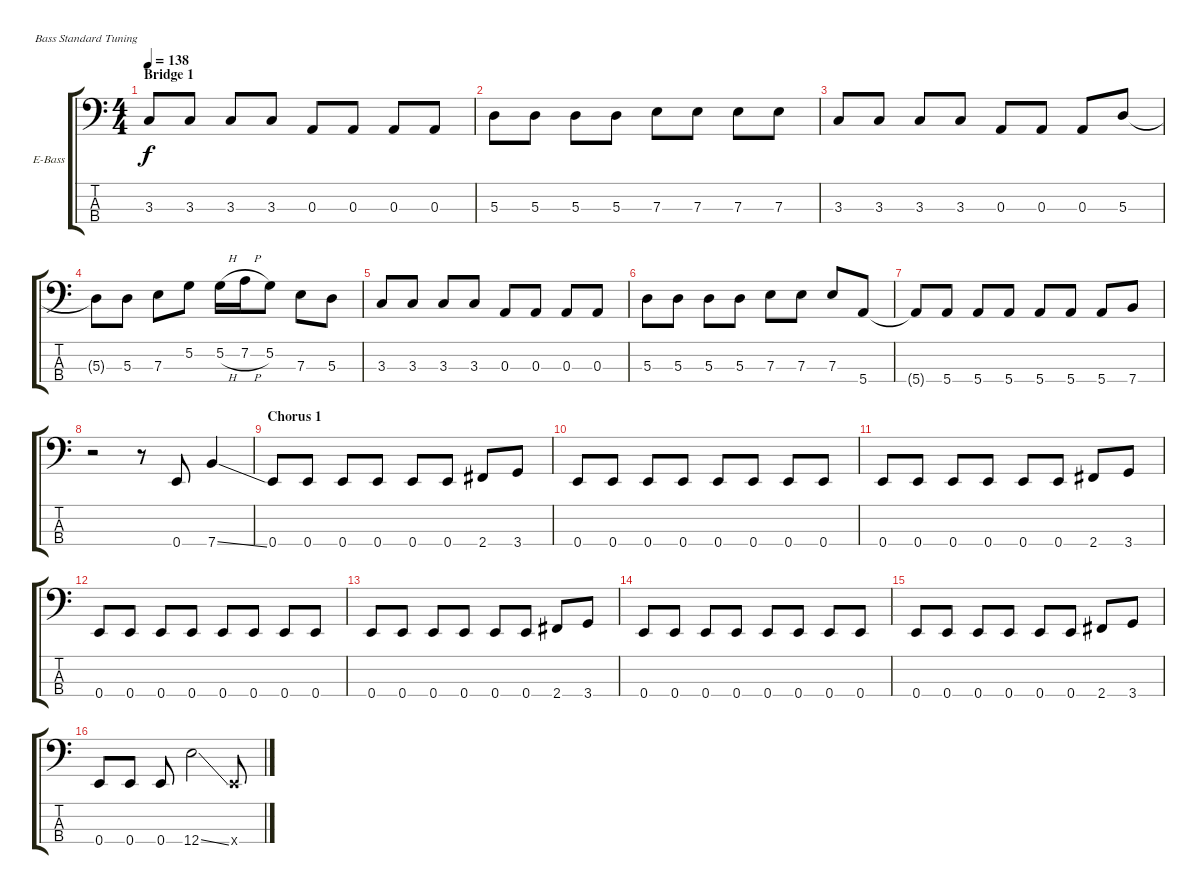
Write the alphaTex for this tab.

\bracketExtendMode groupsimilarinstruments
\firstSystemTrackNameOrientation horizontal
\otherSystemsTrackNameOrientation horizontal
\track ("Granovsky" "E-Bass") {instrument electricbassfinger}
\staff {score tabs}
\tuning (G2 D2 A1 E1)
\ts (4 4)
\section ("" "Bridge 1")
\tempo 138
\clef f4
\ks c
3.3.8{dy f} 3.3.8 3.3.8 3.3.8 0.3.8 0.3.8 0.3.8 0.3.8 |
5.3.8 5.3.8 5.3.8 5.3.8 7.3.8 7.3.8 7.3.8 7.3.8 |
3.3.8 3.3.8 3.3.8 3.3.8 0.3.8 0.3.8 0.3.8 5.3.8 |
5.3{t}.8 5.3.8 7.3.8 5.2.8 5.2{h}.16 7.2{h}.16 5.2.8 7.3.8 5.3.8 |
3.3.8 3.3.8 3.3.8 3.3.8 0.3.8 0.3.8 0.3.8 0.3.8 |
5.3.8 5.3.8 5.3.8 5.3.8 7.3.8 7.3.8 7.3.8 5.4.8 |
5.4{t}.8 5.4.8 5.4.8 5.4.8 5.4.8 5.4.8 5.4.8 7.4.8 |
r.2 r.8 0.4.8 7.4{ss}.4 |
\section ("" "Chorus 1")
0.4.8 0.4.8 0.4.8 0.4.8 0.4.8 0.4.8 2.4.8 3.4.8 |
0.4.8 0.4.8 0.4.8 0.4.8 0.4.8 0.4.8 0.4.8 0.4.8 |
0.4.8 0.4.8 0.4.8 0.4.8 0.4.8 0.4.8 2.4.8 3.4.8 |
0.4.8 0.4.8 0.4.8 0.4.8 0.4.8 0.4.8 0.4.8 0.4.8 |
0.4.8 0.4.8 0.4.8 0.4.8 0.4.8 0.4.8 2.4.8 3.4.8 |
0.4.8 0.4.8 0.4.8 0.4.8 0.4.8 0.4.8 0.4.8 0.4.8 |
0.4.8 0.4.8 0.4.8 0.4.8 0.4.8 0.4.8 2.4.8 3.4.8 |
0.4.8 0.4.8 0.4.8 12.4{ss}.2 0.4{x}.8
